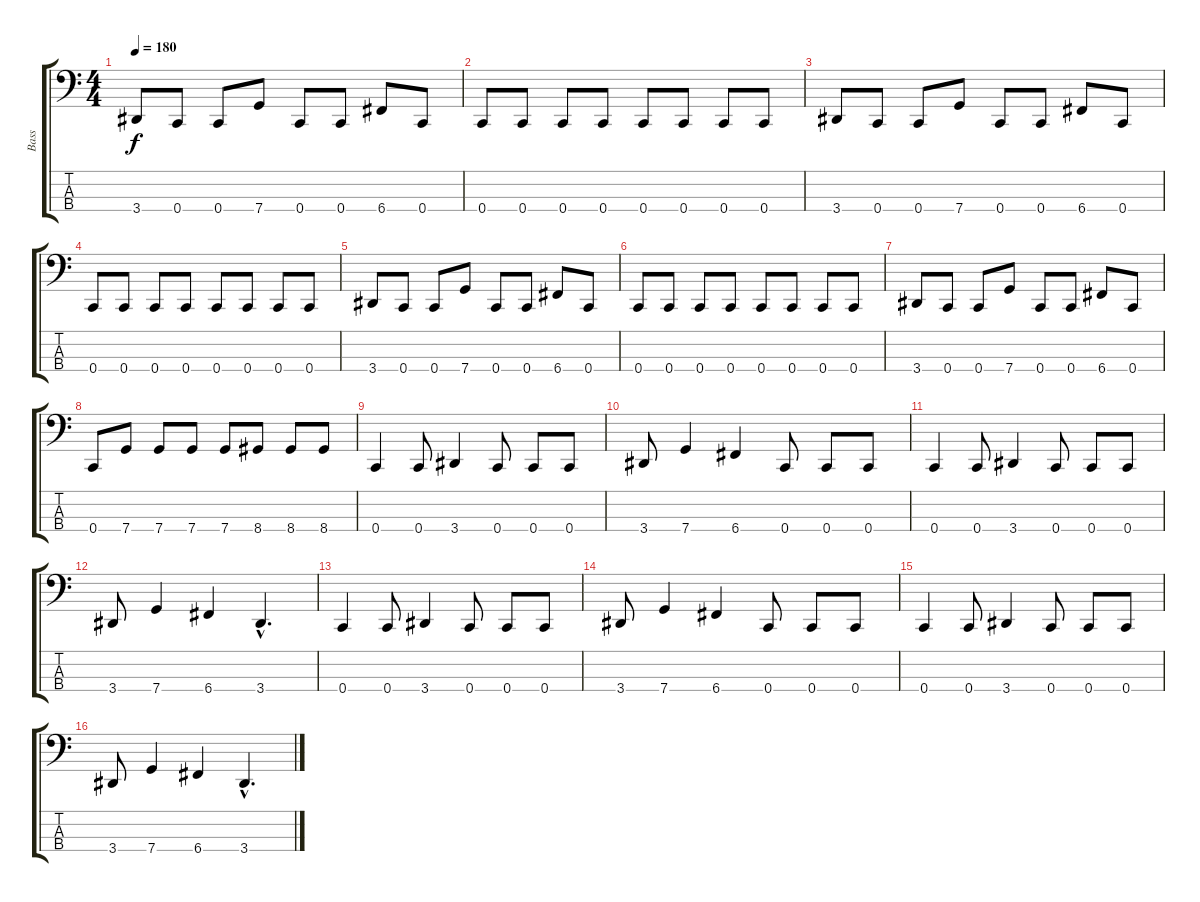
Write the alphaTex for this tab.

\track ("Bass" "Bass") {instrument electricbasspick}
\staff {score tabs}
\tuning (F2 C2 G1 C1) {hide}
\ts (4 4)
\tempo 180
\clef f4
\ks c
3.4.8{dy f} 0.4.8 0.4.8 7.4.8 0.4.8 0.4.8 6.4.8 0.4.8 |
0.4.8 0.4.8 0.4.8 0.4.8 0.4.8 0.4.8 0.4.8 0.4.8 |
3.4.8 0.4.8 0.4.8 7.4.8 0.4.8 0.4.8 6.4.8 0.4.8 |
0.4.8 0.4.8 0.4.8 0.4.8 0.4.8 0.4.8 0.4.8 0.4.8 |
3.4.8 0.4.8 0.4.8 7.4.8 0.4.8 0.4.8 6.4.8 0.4.8 |
0.4.8 0.4.8 0.4.8 0.4.8 0.4.8 0.4.8 0.4.8 0.4.8 |
3.4.8 0.4.8 0.4.8 7.4.8 0.4.8 0.4.8 6.4.8 0.4.8 |
0.4.8 7.4.8 7.4.8 7.4.8 7.4.8 8.4.8 8.4.8 8.4.8 |
0.4.4 0.4.8 3.4.4 0.4.8 0.4.8 0.4.8 |
3.4.8 7.4.4 6.4.4 0.4.8 0.4.8 0.4.8 |
0.4.4 0.4.8 3.4.4 0.4.8 0.4.8 0.4.8 |
3.4.8 7.4.4 6.4.4 3.4{hac}.4{d} |
0.4.4 0.4.8 3.4.4 0.4.8 0.4.8 0.4.8 |
3.4.8 7.4.4 6.4.4 0.4.8 0.4.8 0.4.8 |
0.4.4 0.4.8 3.4.4 0.4.8 0.4.8 0.4.8 |
3.4.8 7.4.4 6.4.4 3.4{hac}.4{d}
